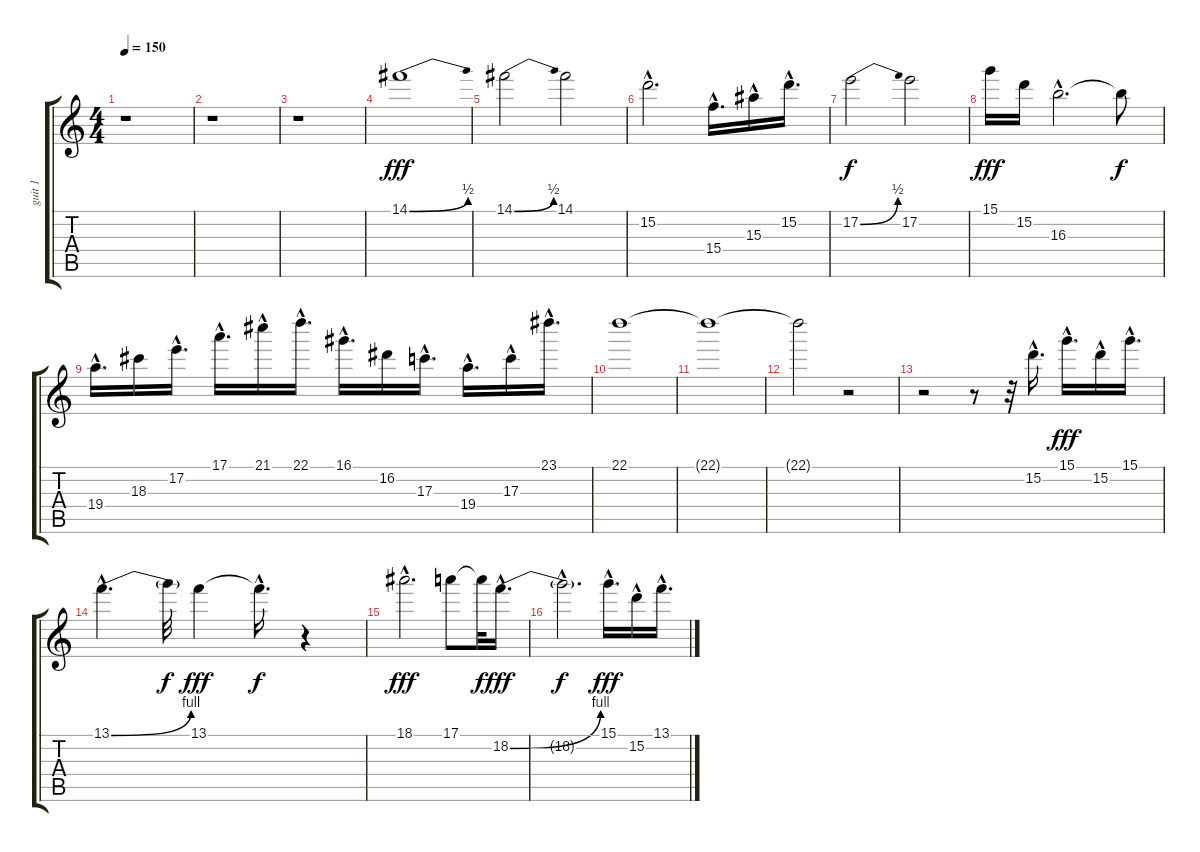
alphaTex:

\track ("guit 1" "guit 1") {instrument distortionguitar}
\staff {score tabs}
\tuning (E4 B3 G3 D3 A2 E2) {hide}
\ts (4 4)
\tempo 150
\clef g2
\ks c
r.1{dy f} |
r.1 |
r.1 |
14.1{be (bend 0 0 60 2)}.1{dy fff} |
14.1{be (bend 0 0 60 2)}.2 14.1.2 |
15.2{hac}.2{d} 15.4{hac}.16{d} 15.3{hac}.16 15.2{hac}.16{d} |
17.2{be (bend 0 0 60 2)}.2{dy f} 17.2.2 |
15.1.16{dy fff} 15.2.16 16.3{hac}.2{d} 16.3{t}.8{dy f} |
19.4{hac}.16{d} 18.3.16 17.2{hac}.16{d} 17.1{hac}.16{d} 21.1{hac}.16 22.1{hac}.16{d} 16.1{hac}.16{d} 16.2.16 17.3{hac}.16{d} 19.4{hac}.16{d} 17.3{hac}.16 23.1{hac}.16{d} |
22.1.1 |
22.1{t}.1 |
22.1{t}.2 r.2 |
r.2 r.8 r.32 15.2{hac}.16{d volume 16 balance 8} 15.1{hac}.16{d dy fff} 15.2{hac}.16 15.1{hac}.16{d} |
13.1{be (bend 0 0 60 4) hac}.4{d} 13.1{t}.32{dy f} 13.1.4{dy fff} 13.1{hac t}.16{d dy f} r.4 |
18.1{hac}.2{d dy fff} 17.1.8 17.1{t}.32{dy f} 18.2{be (bend 0 0 60 4) hac}.16{d dy fff} |
18.2{hac t}.2{d dy f} 15.1{hac}.16{d dy fff} 15.2{hac}.16 13.1{hac}.16{d}
